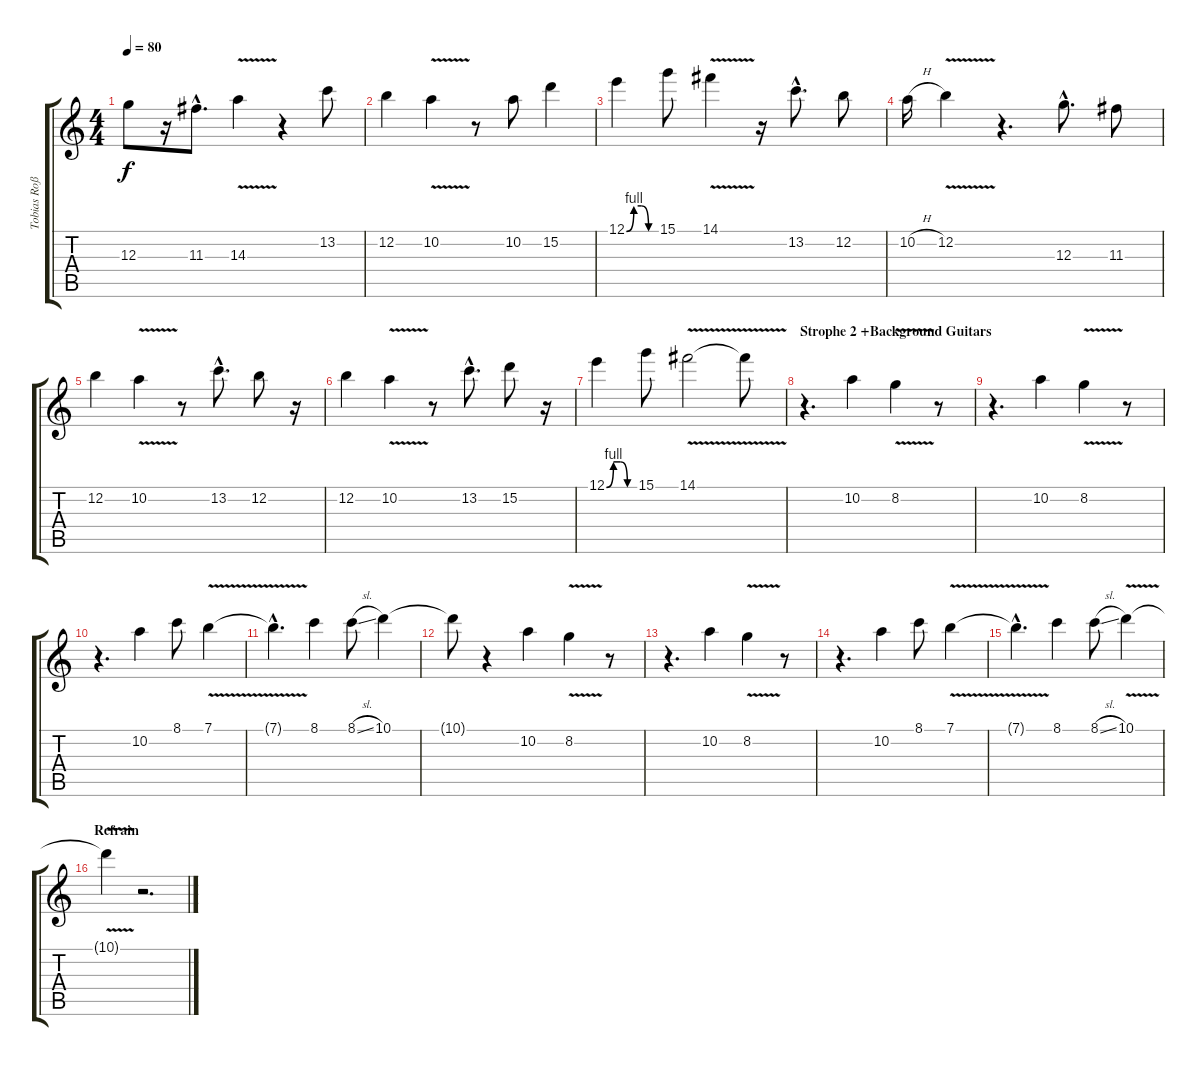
\track ("Tobias Roßbach" "Tobias Roß") {instrument overdrivenguitar}
\staff {score tabs}
\tuning (E4 B3 G3 D3 A2 E2) {hide}
\ts (4 4)
\tempo 80
\clef g2
\ks c
12.3.8{dy f} r.16 11.3{hac}.8{d} 14.3{v}.4 r.4 13.2.8 |
12.2.4 10.2{v}.4 r.8 10.2.8 15.2.4 |
12.1{be (custom 0 0 15 4 30 4 45 0 60 0)}.4 15.1.8 14.1{v}.4 r.16 13.2{hac}.8{d} 12.2.8 |
10.2{h}.16 12.2{v}.4 r.4{d} 12.3{hac}.8{d} 11.3.8 |
12.2.4 10.2{v}.4 r.8 13.2{hac}.8{d} 12.2.8 r.16 |
12.2.4 10.2{v}.4 r.8 13.2{hac}.8{d} 15.2.8 r.16 |
12.1{be (custom 0 0 15 4 30 4 45 0 60 0)}.4 15.1.8 14.1{v}.2{volume 3} 14.1{t}.8 |
\section ("" "Strophe 2 +Background Guitars")
r.4{d} 10.2.4{volume 9 balance 16} 8.2{v}.4 r.8 |
r.4{d} 10.2.4 8.2{v}.4 r.8 |
r.4{d} 10.2.4 8.1.8 7.1{v}.4 |
7.1{hac t}.4{d} 8.1.4 8.1{sl}.8 10.1.4 |
10.1{t}.8 r.4 10.2.4 8.2{v}.4 r.8 |
r.4{d} 10.2.4 8.2{v}.4 r.8 |
r.4{d} 10.2.4 8.1.8 7.1{v}.4 |
7.1{hac t}.4{d} 8.1.4 8.1{sl}.8 10.1{v}.4 |
\section ("" "Refrain")
10.1{t}.4 r.2{d}
